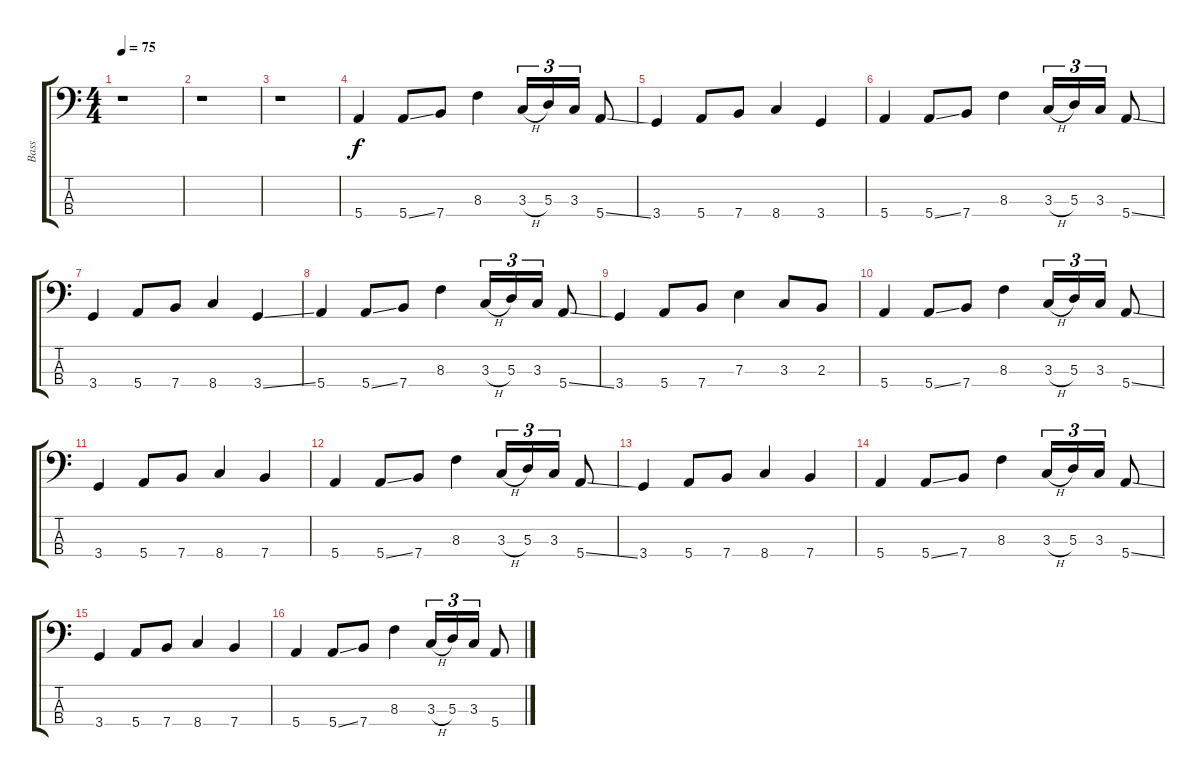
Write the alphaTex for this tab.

\track ("Bass" "Bass") {instrument electricbasspick}
\staff {score tabs}
\tuning (G2 D2 A1 E1) {hide}
\ts (4 4)
\tempo 75
\clef f4
\ks c
r.1{dy f instrument electricbasspick} |
r.1 |
r.1 |
5.4.4 5.4{ss}.8 7.4.8 8.3.4 3.3{h}.16{tu (3 2)} 5.3.16{tu (3 2)} 3.3.16{tu (3 2)} 5.4{ss}.8 |
3.4.4 5.4.8 7.4.8 8.4.4 3.4.4 |
5.4.4 5.4{ss}.8 7.4.8 8.3.4 3.3{h}.16{tu (3 2)} 5.3.16{tu (3 2)} 3.3.16{tu (3 2)} 5.4{ss}.8 |
3.4.4 5.4.8 7.4.8 8.4.4 3.4{ss}.4 |
5.4.4 5.4{ss}.8 7.4.8 8.3.4 3.3{h}.16{tu (3 2)} 5.3.16{tu (3 2)} 3.3.16{tu (3 2)} 5.4{ss}.8 |
3.4.4 5.4.8 7.4.8 7.3.4 3.3.8 2.3.8 |
5.4.4 5.4{ss}.8 7.4.8 8.3.4 3.3{h}.16{tu (3 2)} 5.3.16{tu (3 2)} 3.3.16{tu (3 2)} 5.4{ss}.8 |
3.4.4 5.4.8 7.4.8 8.4.4 7.4.4 |
5.4.4 5.4{ss}.8 7.4.8 8.3.4 3.3{h}.16{tu (3 2)} 5.3.16{tu (3 2)} 3.3.16{tu (3 2)} 5.4{ss}.8 |
3.4.4 5.4.8 7.4.8 8.4.4 7.4.4 |
5.4.4 5.4{ss}.8 7.4.8 8.3.4 3.3{h}.16{tu (3 2)} 5.3.16{tu (3 2)} 3.3.16{tu (3 2)} 5.4{ss}.8 |
3.4.4 5.4.8 7.4.8 8.4.4 7.4.4 |
5.4.4 5.4{ss}.8 7.4.8 8.3.4 3.3{h}.16{tu (3 2)} 5.3.16{tu (3 2)} 3.3.16{tu (3 2)} 5.4{ss}.8
